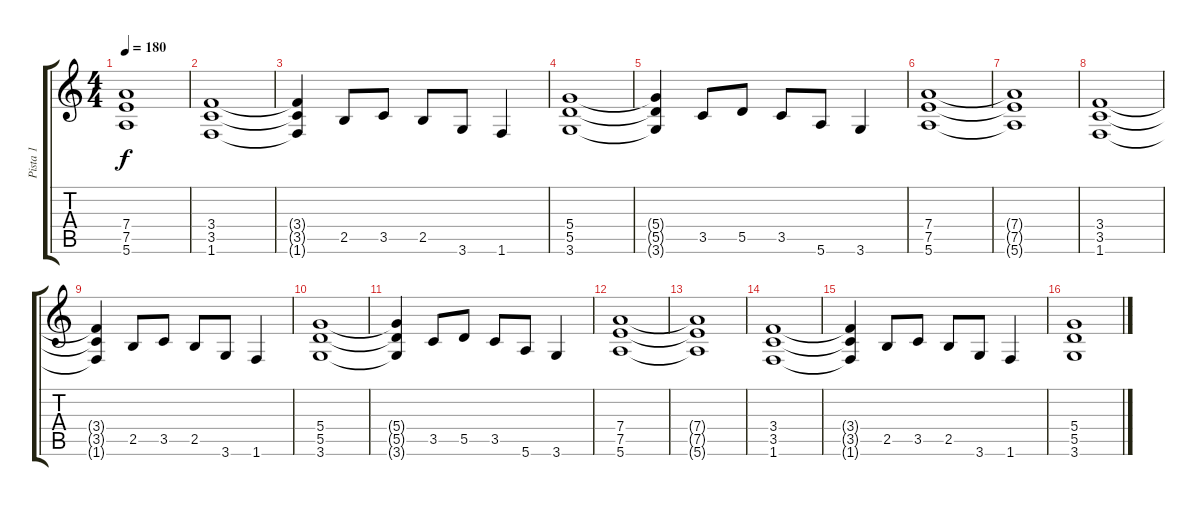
\track ("Pista 1" "Pista 1") {instrument distortionguitar}
\staff {score tabs}
\tuning (E4 B3 G3 D3 A2 E2) {hide}
\ts (4 4)
\tempo 180
\clef g2
\ks c
(7.4{t} 7.5{t} 5.6{t}).1{dy f} |
(3.4 3.5 1.6).1 |
(3.4{t} 3.5{t} 1.6{t}).4 2.5.8 3.5.8 2.5.8 3.6.8 1.6.4 |
(5.4 5.5 3.6).1 |
(5.4{t} 5.5{t} 3.6{t}).4 3.5.8 5.5.8 3.5.8 5.6.8 3.6.4 |
(7.4 7.5 5.6).1 |
(7.4{t} 7.5{t} 5.6{t}).1 |
(3.4 3.5 1.6).1 |
(3.4{t} 3.5{t} 1.6{t}).4 2.5.8 3.5.8 2.5.8 3.6.8 1.6.4 |
(5.4 5.5 3.6).1 |
(5.4{t} 5.5{t} 3.6{t}).4 3.5.8 5.5.8 3.5.8 5.6.8 3.6.4 |
(7.4 7.5 5.6).1 |
(7.4{t} 7.5{t} 5.6{t}).1 |
(3.4 3.5 1.6).1 |
(3.4{t} 3.5{t} 1.6{t}).4 2.5.8 3.5.8 2.5.8 3.6.8 1.6.4 |
(5.4 5.5 3.6).1
